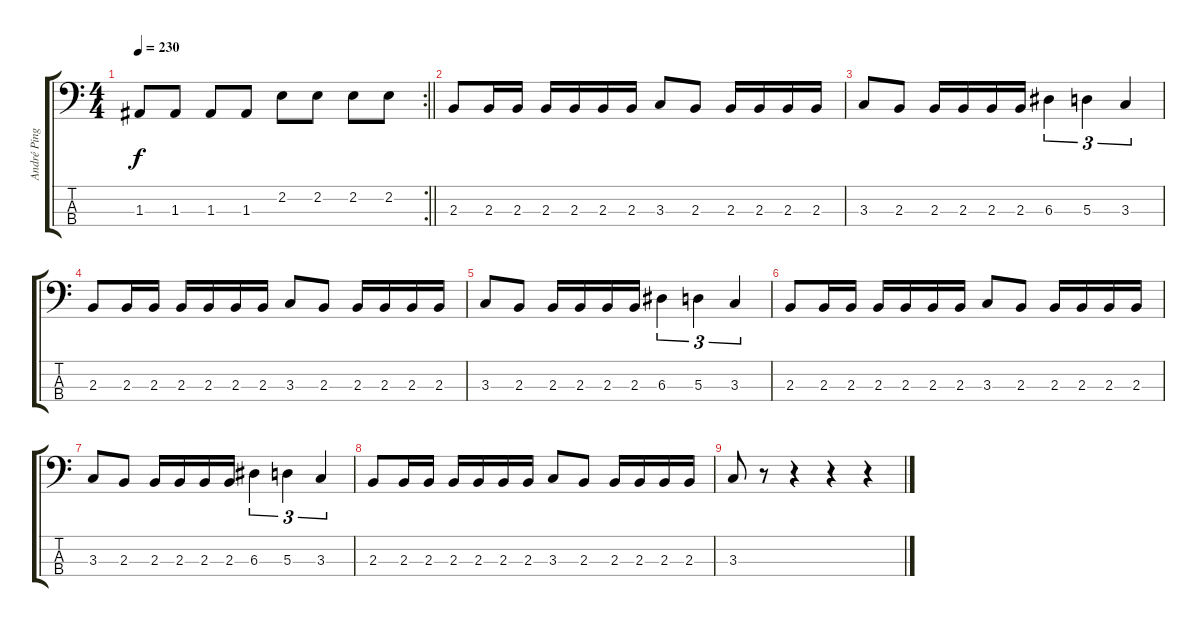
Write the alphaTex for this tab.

\track ("André Pinga" "André Ping") {instrument electricbasspick}
\staff {score tabs}
\tuning (G2 D2 A1 E1) {hide}
\rc 2
\ts (4 4)
\tempo 230
\clef f4
\barLineRight lightlight
\ks c
1.3.8{dy f} 1.3.8 1.3.8 1.3.8 2.2.8 2.2.8 2.2.8 2.2.8 |
2.3.8 2.3.16 2.3.16 2.3.16 2.3.16 2.3.16 2.3.16 3.3.8 2.3.8 2.3.16 2.3.16 2.3.16 2.3.16 |
3.3.8 2.3.8 2.3.16 2.3.16 2.3.16 2.3.16 6.3.4{tu (3 2)} 5.3.4{tu (3 2)} 3.3.4{tu (3 2)} |
2.3.8 2.3.16 2.3.16 2.3.16 2.3.16 2.3.16 2.3.16 3.3.8 2.3.8 2.3.16 2.3.16 2.3.16 2.3.16 |
3.3.8 2.3.8 2.3.16 2.3.16 2.3.16 2.3.16 6.3.4{tu (3 2)} 5.3.4{tu (3 2)} 3.3.4{tu (3 2)} |
2.3.8 2.3.16 2.3.16 2.3.16 2.3.16 2.3.16 2.3.16 3.3.8 2.3.8 2.3.16 2.3.16 2.3.16 2.3.16 |
3.3.8 2.3.8 2.3.16 2.3.16 2.3.16 2.3.16 6.3.4{tu (3 2)} 5.3.4{tu (3 2)} 3.3.4{tu (3 2)} |
2.3.8 2.3.16 2.3.16 2.3.16 2.3.16 2.3.16 2.3.16 3.3.8 2.3.8 2.3.16 2.3.16 2.3.16 2.3.16 |
3.3.8 r.8 r.4 r.4 r.4
